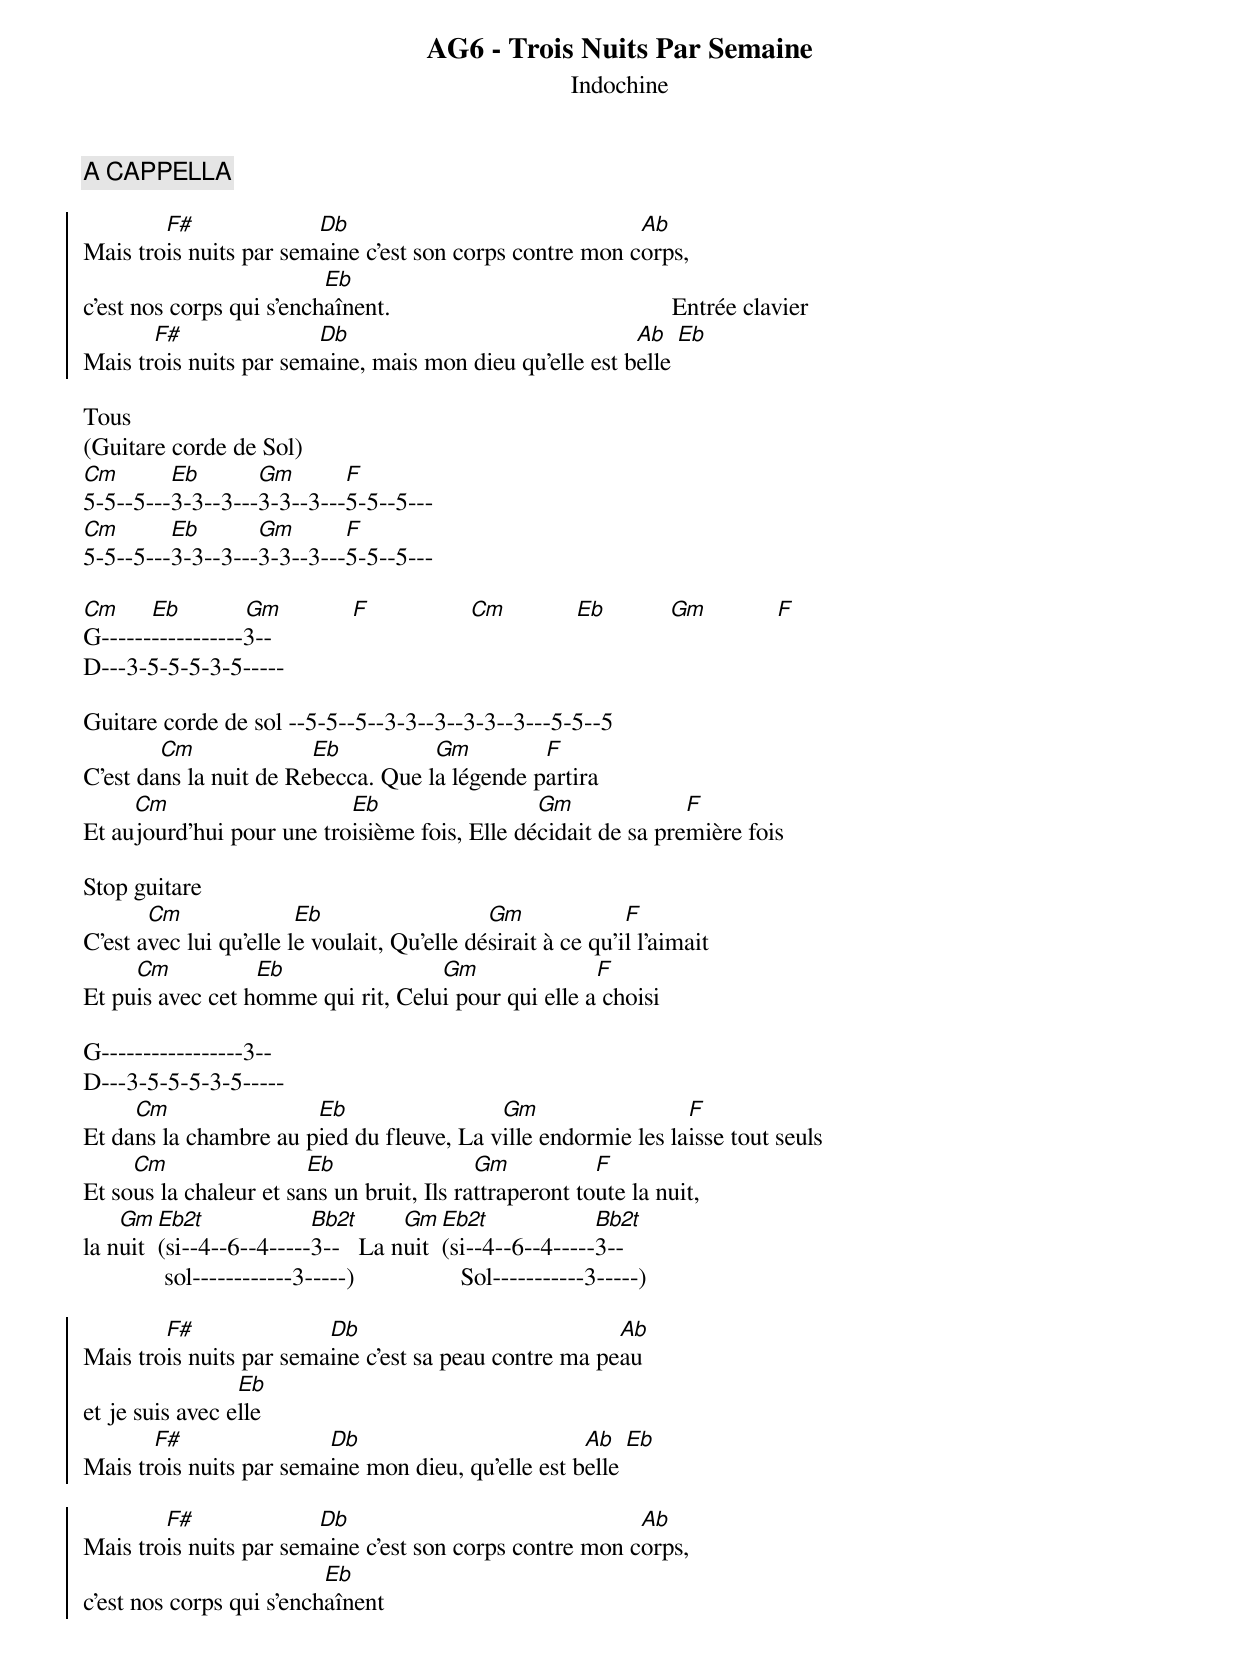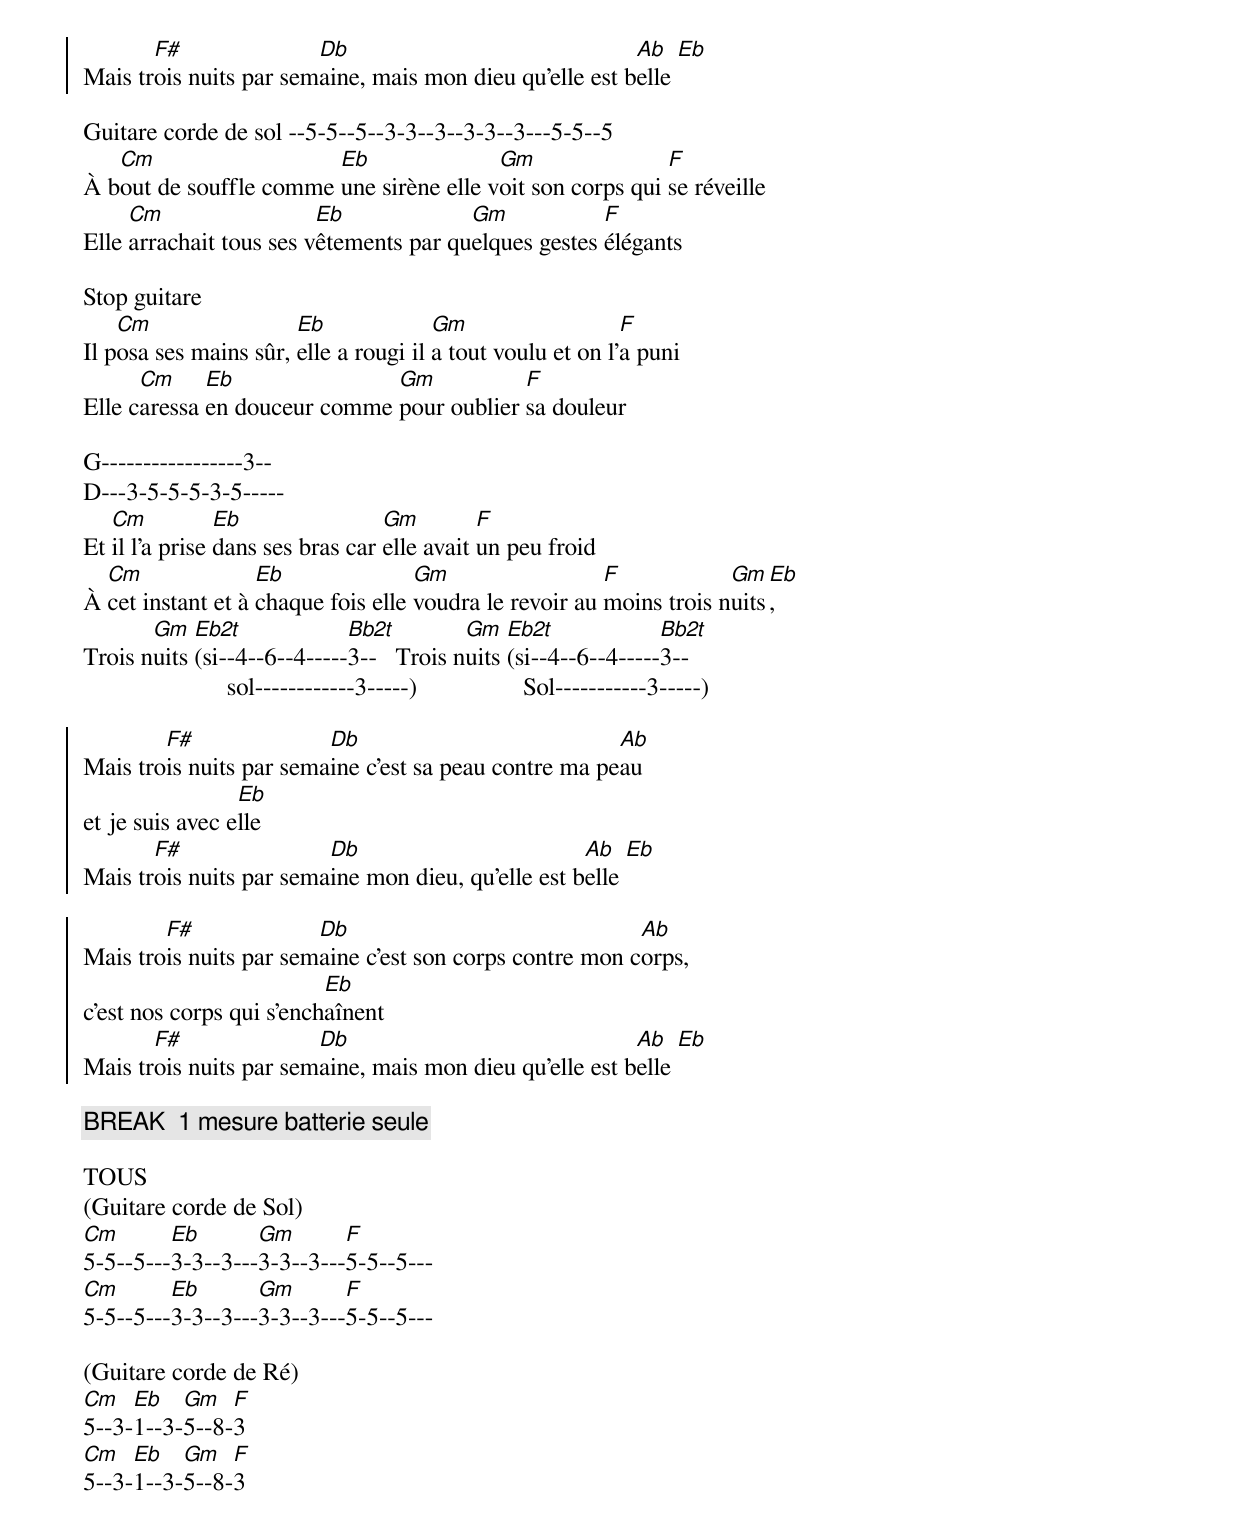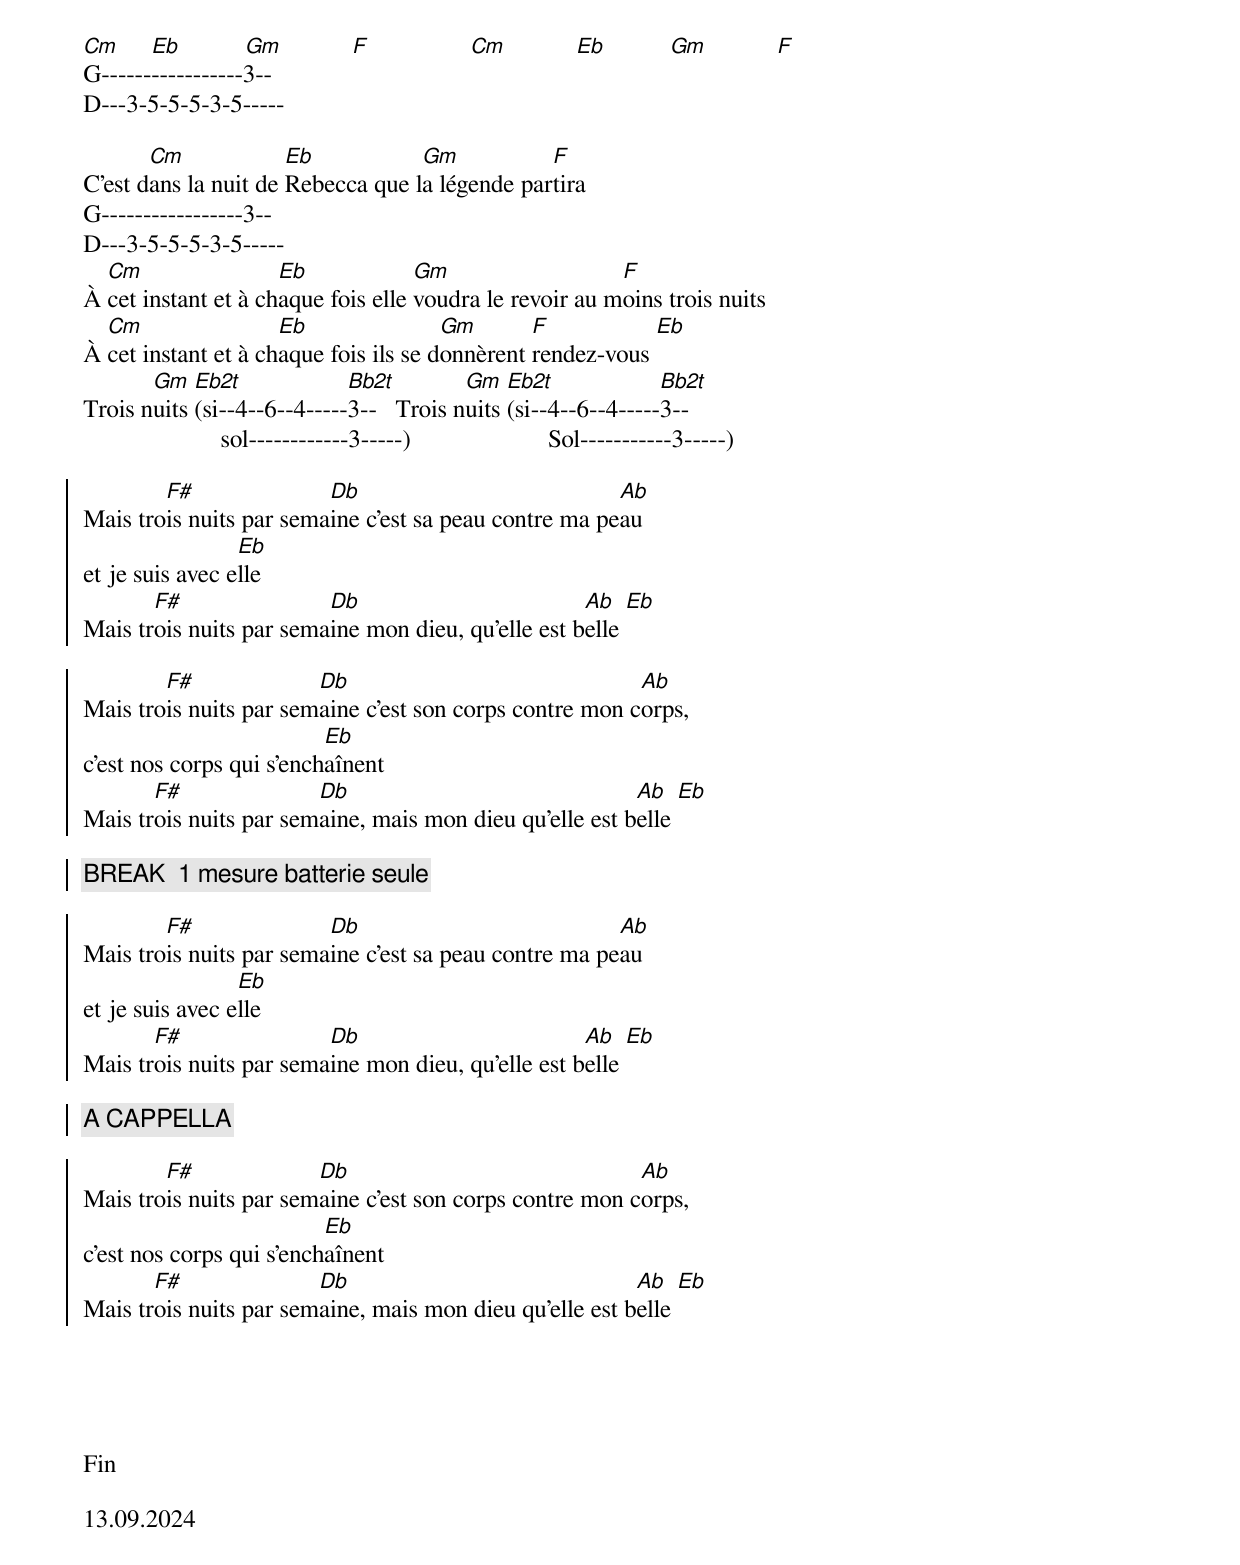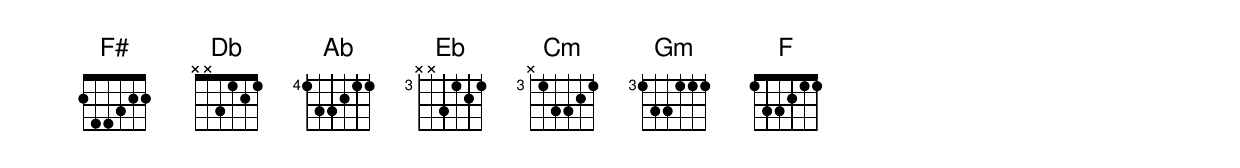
{title: AG6 - Trois Nuits Par Semaine}
{subtitle: Indochine}
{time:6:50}
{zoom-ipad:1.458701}




{c: A CAPPELLA}

{soc}
Mais tro[F#]is nuits par sem[Db]aine c’est son corps contre mon c[Ab]orps,
c’est nos corps qui s’ench[Eb]aînent.                                             Entrée clavier
Mais tr[F#]ois nuits par sem[Db]aine, mais mon dieu qu’elle est b[Ab]elle [Eb]
{eoc}

Tous
(Guitare corde de Sol)
[Cm]5-5--5---[Eb]3-3--3---[Gm]3-3--3---[F]5-5--5---
[Cm]5-5--5---[Eb]3-3--3---[Gm]3-3--3---[F]5-5--5---

[Cm]     [Eb]          [Gm]           [F]                [Cm]           [Eb]          [Gm]           [F]
G-----------------3--
D---3-5-5-5-3-5-----

Guitare corde de sol --5-5--5--3-3--3--3-3--3---5-5--5
C'est da[Cm]ns la nuit de Re[Eb]becca. Que l[Gm]a légende p[F]artira
Et au[Cm]jourd'hui pour une tro[Eb]isième fois, Elle dé[Gm]cidait de sa pre[F]mière fois

Stop guitare
C'est a[Cm]vec lui qu'elle l[Eb]e voulait, Qu'elle dé[Gm]sirait à ce qu'i[F]l l'aimait
Et pu[Cm]is avec cet h[Eb]omme qui rit, Celu[Gm]i pour qui elle a[F] choisi

G-----------------3--
D---3-5-5-5-3-5-----
Et da[Cm]ns la chambre au p[Eb]ied du fleuve, La v[Gm]ille endormie les la[F]isse tout seuls
Et so[Cm]us la chaleur et sa[Eb]ns un bruit, Ils ra[Gm]ttraperont to[F]ute la nuit,
la n[Gm]uit [Eb2t](si--4--6--4-----[Bb2t]3--   La n[Gm]uit [Eb2t](si--4--6--4-----[Bb2t]3--
             sol------------3-----)                 Sol-----------3-----)

{soc}
Mais tro[F#]is nuits par sema[Db]ine c’est sa peau contre ma pe[Ab]au
et je suis avec e[Eb]lle
Mais tr[F#]ois nuits par sema[Db]ine mon dieu, qu’elle est b[Ab]elle [Eb]

Mais tro[F#]is nuits par sem[Db]aine c’est son corps contre mon c[Ab]orps,
c’est nos corps qui s’ench[Eb]aînent
Mais tr[F#]ois nuits par sem[Db]aine, mais mon dieu qu’elle est b[Ab]elle [Eb]
{eoc}

Guitare corde de sol --5-5--5--3-3--3--3-3--3---5-5--5
À b[Cm]out de souffle comme [Eb]une sirène elle v[Gm]oit son corps qui [F]se réveille
Elle [Cm]arrachait tous ses v[Eb]êtements par qu[Gm]elques gestes [F]élégants

Stop guitare
Il p[Cm]osa ses mains sûr, [Eb]elle a rougi il [Gm]a tout voulu et on l'[F]a puni
Elle c[Cm]aressa [Eb]en douceur comme [Gm]pour oublier [F]sa douleur

G-----------------3--
D---3-5-5-5-3-5-----
Et [Cm]il l'a prise [Eb]dans ses bras car [Gm]elle avait [F]un peu froid
À [Cm]cet instant et à [Eb]chaque fois elle [Gm]voudra le revoir au [F]moins trois n[Gm]uits[Eb],
Trois n[Gm]uits [Eb2t](si--4--6--4-----[Bb2t]3--   Trois n[Gm]uits [Eb2t](si--4--6--4-----[Bb2t]3--
                       sol------------3-----)                 Sol-----------3-----)

{soc}
Mais tro[F#]is nuits par sema[Db]ine c’est sa peau contre ma pe[Ab]au
et je suis avec e[Eb]lle
Mais tr[F#]ois nuits par sema[Db]ine mon dieu, qu’elle est b[Ab]elle [Eb]

Mais tro[F#]is nuits par sem[Db]aine c’est son corps contre mon c[Ab]orps,
c’est nos corps qui s’ench[Eb]aînent
Mais tr[F#]ois nuits par sem[Db]aine, mais mon dieu qu’elle est b[Ab]elle [Eb]
{eoc}

{c: BREAK  1 mesure batterie seule}

TOUS
(Guitare corde de Sol)
[Cm]5-5--5---[Eb]3-3--3---[Gm]3-3--3---[F]5-5--5---
[Cm]5-5--5---[Eb]3-3--3---[Gm]3-3--3---[F]5-5--5---

(Guitare corde de Ré)
[Cm]5--3-[Eb]1--3-[Gm]5--8-[F]3
[Cm]5--3-[Eb]1--3-[Gm]5--8-[F]3

[Cm]     [Eb]          [Gm]           [F]                [Cm]           [Eb]          [Gm]           [F]
G-----------------3--
D---3-5-5-5-3-5-----

C'est d[Cm]ans la nuit de [Eb]Rebecca que l[Gm]a légende par[F]tira
G-----------------3--
D---3-5-5-5-3-5-----
À [Cm]cet instant et à ch[Eb]aque fois elle [Gm]voudra le revoir au m[F]oins trois nuits
À [Cm]cet instant et à ch[Eb]aque fois ils se d[Gm]onnèrent [F]rendez-vous [Eb]
Trois n[Gm]uits [Eb2t](si--4--6--4-----[Bb2t]3--   Trois n[Gm]uits [Eb2t](si--4--6--4-----[Bb2t]3--
                      sol------------3-----)                      Sol-----------3-----)

{soc}
Mais tro[F#]is nuits par sema[Db]ine c’est sa peau contre ma pe[Ab]au
et je suis avec e[Eb]lle
Mais tr[F#]ois nuits par sema[Db]ine mon dieu, qu’elle est b[Ab]elle [Eb]

Mais tro[F#]is nuits par sem[Db]aine c’est son corps contre mon c[Ab]orps,
c’est nos corps qui s’ench[Eb]aînent
Mais tr[F#]ois nuits par sem[Db]aine, mais mon dieu qu’elle est b[Ab]elle [Eb]

{c: BREAK  1 mesure batterie seule}

Mais tro[F#]is nuits par sema[Db]ine c’est sa peau contre ma pe[Ab]au
et je suis avec e[Eb]lle
Mais tr[F#]ois nuits par sema[Db]ine mon dieu, qu’elle est b[Ab]elle [Eb]

{c: A CAPPELLA}

Mais tro[F#]is nuits par sem[Db]aine c’est son corps contre mon c[Ab]orps,
c’est nos corps qui s’ench[Eb]aînent
Mais tr[F#]ois nuits par sem[Db]aine, mais mon dieu qu’elle est b[Ab]elle [Eb]
{eoc}





Fin

13.09.2024
